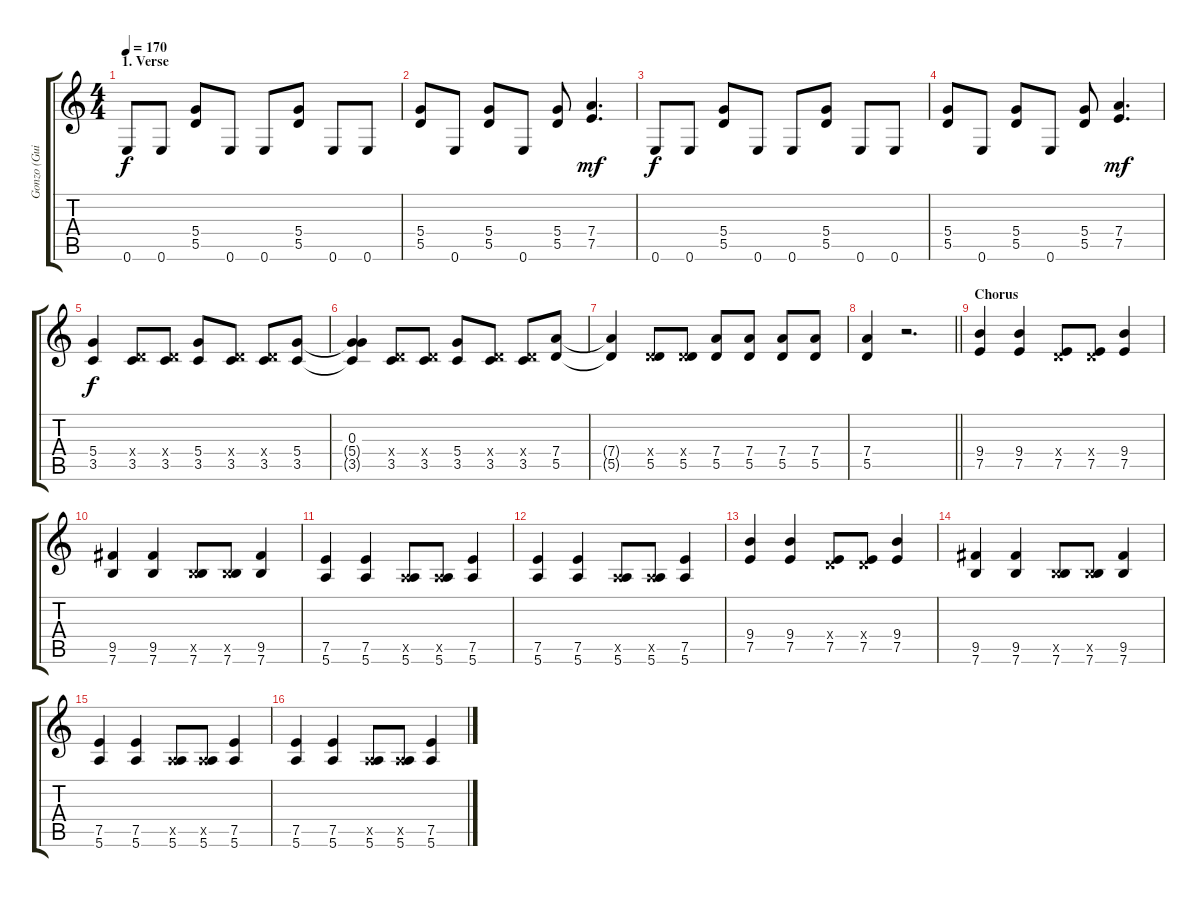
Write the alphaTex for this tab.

\track ("Gonzo (Guitar)" "Gonzo (Gui") {instrument overdrivenguitar}
\staff {score tabs}
\tuning (E4 B3 G3 D3 A2 E2) {hide}
\ts (4 4)
\section ("" "1. Verse")
\tempo 170
\clef g2
\ks c
0.6.8{dy f} 0.6.8 (5.4 5.5).8 0.6.8 0.6.8 (5.4 5.5).8 0.6.8 0.6.8 |
(5.4 5.5).8 0.6.8 (5.4 5.5).8 0.6.8 (5.4 5.5).8 (7.4 7.5).4{d dy mf} |
0.6.8{dy f} 0.6.8 (5.4 5.5).8 0.6.8 0.6.8 (5.4 5.5).8 0.6.8 0.6.8 |
(5.4 5.5).8 0.6.8 (5.4 5.5).8 0.6.8 (5.4 5.5).8 (7.4 7.5).4{d dy mf} |
(5.4 3.5).4{dy f} (0.4{x} 3.5).8 (0.4{x} 3.5).8 (5.4 3.5).8 (0.4{x} 3.5).8 (0.4{x} 3.5).8 (5.4 3.5).8 |
(0.3 5.4{t} 3.5{t}).4 (0.4{x} 3.5).8 (0.4{x} 3.5).8 (5.4 3.5).8 (0.4{x} 3.5).8 (0.4{x} 3.5).8 (7.4 5.5).8 |
(7.4{t} 5.5{t}).4 (0.4{x} 5.5).8 (0.4{x} 5.5).8 (7.4 5.5).8 (7.4 5.5).8 (7.4 5.5).8 (7.4 5.5).8 |
\barLineRight lightlight
(7.4 5.5).4 r.2{d} |
\section ("" "Chorus")
(9.4 7.5).4 (9.4 7.5).4 (0.4{x} 7.5).8 (0.4{x} 7.5).8 (9.4 7.5).4 |
(9.5 7.6).4 (9.5 7.6).4 (2.5{x} 7.6).8 (2.5{x} 7.6).8 (9.5 7.6).4 |
(7.5 5.6).4 (7.5 5.6).4 (0.5{x} 5.6).8 (0.5{x} 5.6).8 (7.5 5.6).4 |
(7.5 5.6).4 (7.5 5.6).4 (0.5{x} 5.6).8 (0.5{x} 5.6).8 (7.5 5.6).4 |
(9.4 7.5).4 (9.4 7.5).4 (0.4{x} 7.5).8 (0.4{x} 7.5).8 (9.4 7.5).4 |
(9.5 7.6).4 (9.5 7.6).4 (2.5{x} 7.6).8 (2.5{x} 7.6).8 (9.5 7.6).4 |
(7.5 5.6).4 (7.5 5.6).4 (0.5{x} 5.6).8 (0.5{x} 5.6).8 (7.5 5.6).4 |
(7.5 5.6).4 (7.5 5.6).4 (0.5{x} 5.6).8 (0.5{x} 5.6).8 (7.5 5.6).4
